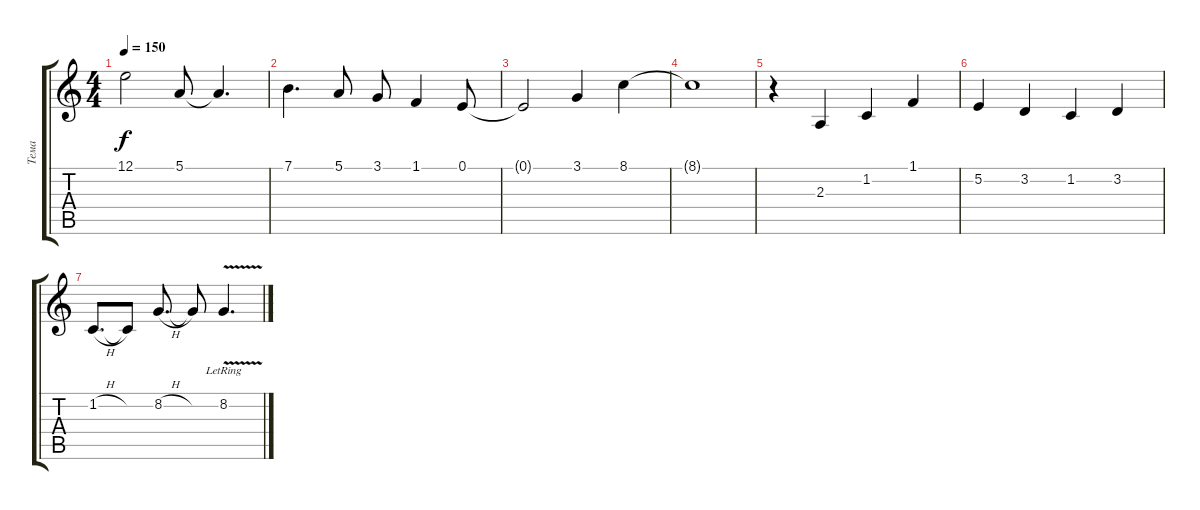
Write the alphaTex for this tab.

\track ("Тема" "Тема") {instrument englishhorn}
\staff {score tabs}
\tuning (E4 B3 G3 D3 A2 E2) {hide}
\ts (4 4)
\tempo 150
\clef g2
\ks c
12.1{t}.2{dy f} 5.1.8{volume 11} 5.1{t}.4{d} |
7.1.4{d} 5.1.8 3.1.8 1.1.4 0.1.8 |
0.1{t}.2 3.1.4 8.1.4 |
8.1{t}.1 |
r.4 2.3.4 1.2.4 1.1.4 |
5.2.4 3.2.4 1.2.4 3.2.4 |
1.2{h}.8{d} 1.2{t}.8 8.2{h}.8{d} 8.2{t}.8 8.2{v lr}.4{d}
